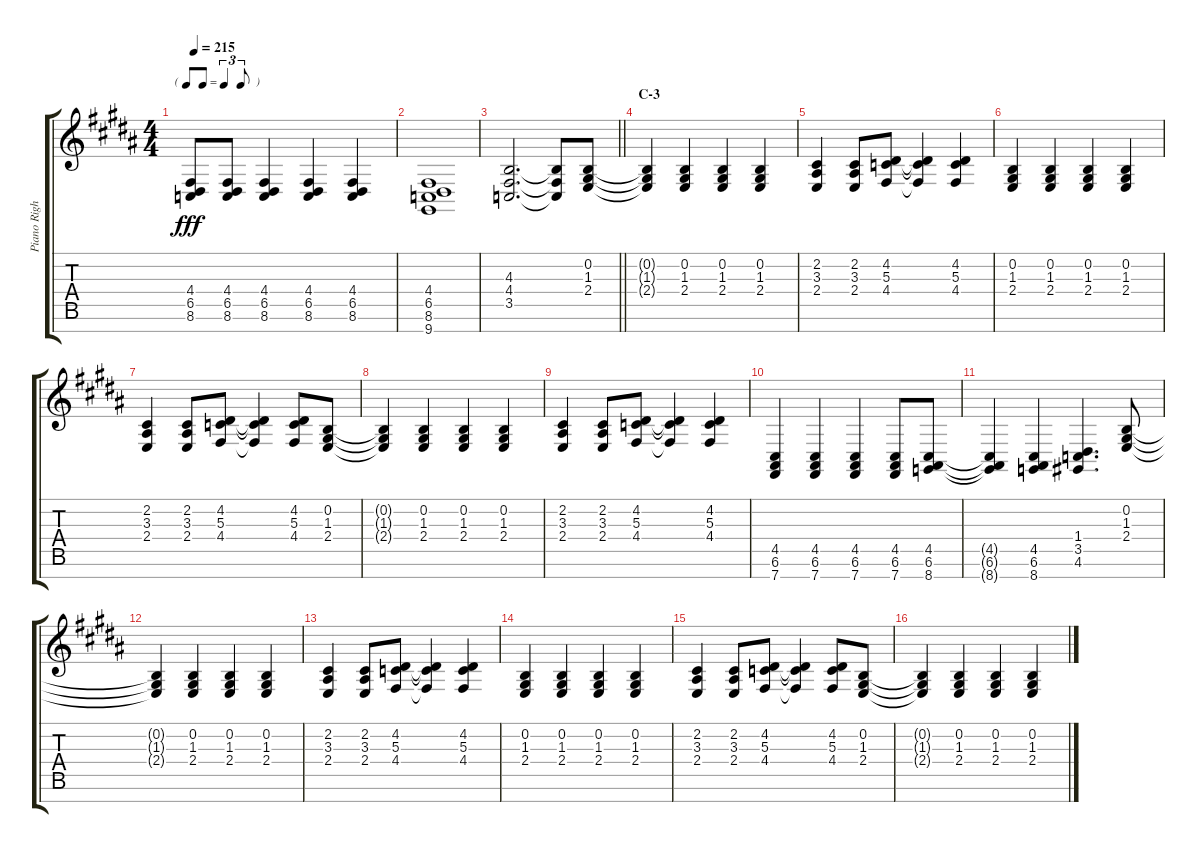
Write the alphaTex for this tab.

\track ("Piano Right (Kotobuki Tsumugi)" "Piano Righ") {instrument acousticgrandpiano}
\staff {score tabs}
\tuning (E4 B3 G3 D3 A2 E2 B1) {hide}
\ts (4 4)
\tf triplet8th
\tempo 215
\clef g2
\ks b
(4.4{t} 6.5{t} 8.6{t}).8{dy fff} (4.4 6.5 8.6).8 (4.4 6.5 8.6).4 (4.4 6.5 8.6).4 (4.4 6.5 8.6).4 |
(4.4 6.5 8.6 9.7).1 |
\barLineRight lightlight
(4.3 4.4 3.5).2{d} (4.3{t} 4.4{t} 3.5{t}).8 (0.2 1.3 2.4).8 |
\section ("" "C-3")
(0.2{t} 1.3{t} 2.4{t}).4 (0.2 1.3 2.4).4 (0.2 1.3 2.4).4 (0.2 1.3 2.4).4 |
(2.2 3.3 2.4).4 (2.2 3.3 2.4).8 (4.2 5.3 4.4).8 (4.2{t} 5.3{t} 4.4{t}).4 (4.2 5.3 4.4).4 |
(0.2 1.3 2.4).4 (0.2 1.3 2.4).4 (0.2 1.3 2.4).4 (0.2 1.3 2.4).4 |
(2.2 3.3 2.4).4 (2.2 3.3 2.4).8 (4.2 5.3 4.4).8 (4.2{t} 5.3{t} 4.4{t}).4 (4.2 5.3 4.4).8 (0.2 1.3 2.4).8 |
(0.2{t} 1.3{t} 2.4{t}).4 (0.2 1.3 2.4).4 (0.2 1.3 2.4).4 (0.2 1.3 2.4).4 |
(2.2 3.3 2.4).4 (2.2 3.3 2.4).8 (4.2 5.3 4.4).8 (4.2{t} 5.3{t} 4.4{t}).4 (4.2 5.3 4.4).4 |
(4.5 6.6 7.7).4 (4.5 6.6 7.7).4 (4.5 6.6 7.7).4 (4.5 6.6 7.7).8 (4.5 6.6 8.7).8 |
(4.5{t} 6.6{t} 8.7{t}).4 (4.5 6.6 8.7).4 (1.4 3.5 4.6).4{d} (0.2 1.3 2.4).8 |
(0.2{t} 1.3{t} 2.4{t}).4 (0.2 1.3 2.4).4 (0.2 1.3 2.4).4 (0.2 1.3 2.4).4 |
(2.2 3.3 2.4).4 (2.2 3.3 2.4).8 (4.2 5.3 4.4).8 (4.2{t} 5.3{t} 4.4{t}).4 (4.2 5.3 4.4).4 |
(0.2 1.3 2.4).4 (0.2 1.3 2.4).4 (0.2 1.3 2.4).4 (0.2 1.3 2.4).4 |
(2.2 3.3 2.4).4 (2.2 3.3 2.4).8 (4.2 5.3 4.4).8 (4.2{t} 5.3{t} 4.4{t}).4 (4.2 5.3 4.4).8 (0.2 1.3 2.4).8 |
(0.2{t} 1.3{t} 2.4{t}).4 (0.2 1.3 2.4).4 (0.2 1.3 2.4).4 (0.2 1.3 2.4).4
